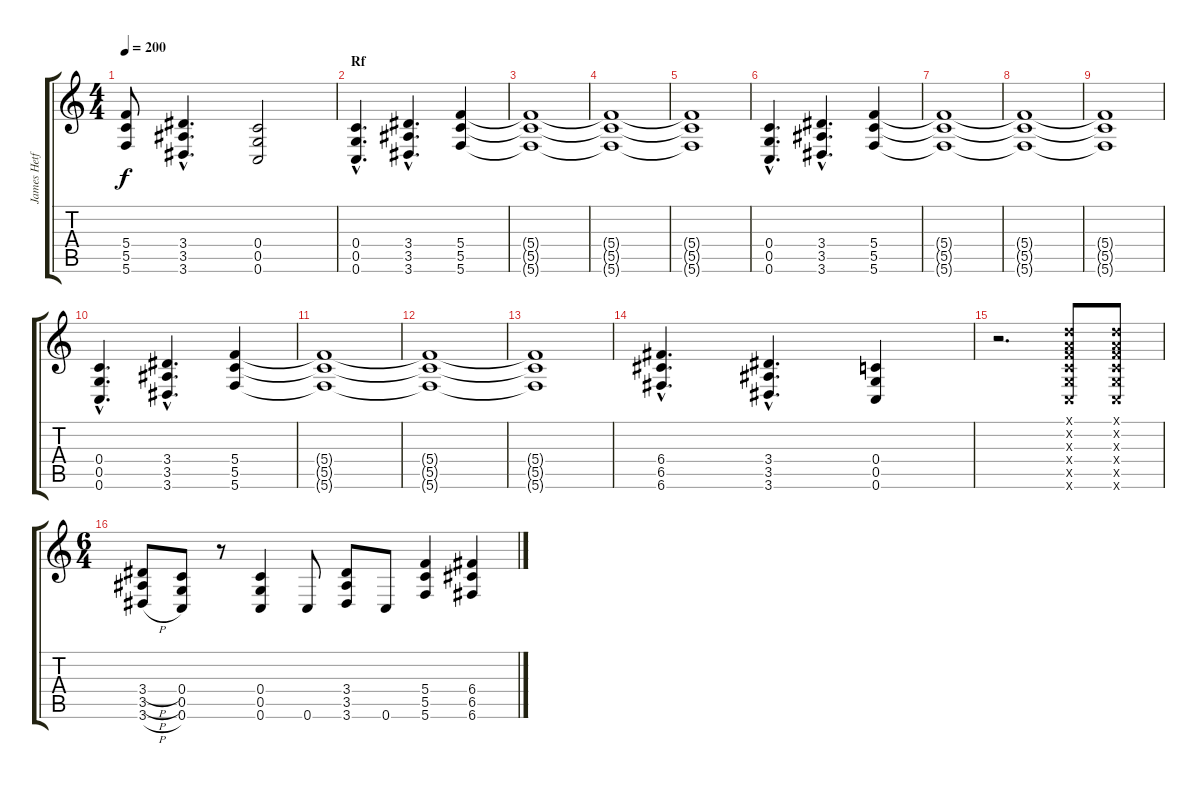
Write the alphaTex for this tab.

\track ("James Hetfield" "James Hetf") {instrument distortionguitar}
\staff {score tabs}
\tuning (D4 A3 F3 C3 G2 C2) {hide}
\ts (4 4)
\tempo 200
\clef g2
\ks c
(5.4{t} 5.5{t} 5.6{t}).8{dy f} (3.4{hac} 3.5{hac} 3.6{hac}).4{d} (0.4 0.5 0.6).2 |
\section ("" "Rf")
(0.4{hac} 0.5{hac} 0.6{hac}).4{d} (3.4{hac} 3.5{hac} 3.6{hac}).4{d} (5.4 5.5 5.6).4 |
(5.4{t} 5.5{t} 5.6{t}).1 |
(5.4{t} 5.5{t} 5.6{t}).1 |
(5.4{t} 5.5{t} 5.6{t}).1 |
(0.4{hac} 0.5{hac} 0.6{hac}).4{d} (3.4{hac} 3.5{hac} 3.6{hac}).4{d} (5.4 5.5 5.6).4 |
(5.4{t} 5.5{t} 5.6{t}).1 |
(5.4{t} 5.5{t} 5.6{t}).1 |
(5.4{t} 5.5{t} 5.6{t}).1 |
(0.4{hac} 0.5{hac} 0.6{hac}).4{d} (3.4{hac} 3.5{hac} 3.6{hac}).4{d} (5.4 5.5 5.6).4 |
(5.4{t} 5.5{t} 5.6{t}).1 |
(5.4{t} 5.5{t} 5.6{t}).1 |
(5.4{t} 5.5{t} 5.6{t}).1 |
(6.4{hac} 6.5{hac} 6.6{hac}).4{d} (3.4{hac} 3.5{hac} 3.6{hac}).4{d} (0.4 0.5 0.6).4 |
r.2{d} (0.1{x} 0.2{x} 0.3{x} 0.4{x} 0.5{x} 0.6{x}).8 (0.1{x} 0.2{x} 0.3{x} 0.4{x} 0.5{x} 0.6{x}).8 |
\ts (6 4)
(3.4{h} 3.5{h} 3.6{h}).8 (0.4 0.5 0.6).8 r.8 (0.4 0.5 0.6).4 0.6.8 (3.4 3.5 3.6).8 0.6.8 (5.4 5.5 5.6).4 (6.4 6.5 6.6).4
